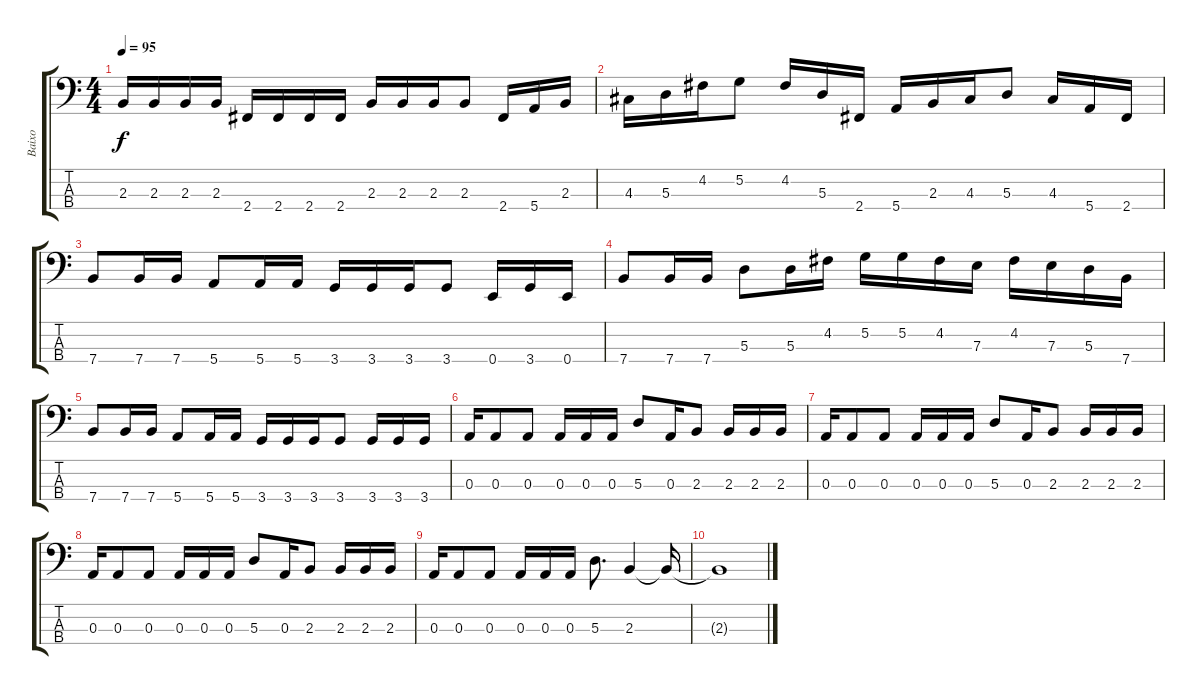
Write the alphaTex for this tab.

\track ("Baixo" "Baixo") {instrument electricbasspick}
\staff {score tabs}
\tuning (G2 D2 A1 E1) {hide}
\ts (4 4)
\tempo 95
\clef f4
\ks c
2.3.16{dy f} 2.3.16 2.3.16 2.3.16 2.4.16 2.4.16 2.4.16 2.4.16 2.3.16 2.3.16 2.3.16 2.3.8 2.4.16 5.4.16 2.3.16 |
4.3.16 5.3.16 4.2.16 5.2.8 4.2.16 5.3.16 2.4.16 5.4.16 2.3.16 4.3.16 5.3.8 4.3.16 5.4.16 2.4.16 |
7.4.8 7.4.16 7.4.16 5.4.8 5.4.16 5.4.16 3.4.16 3.4.16 3.4.16 3.4.8 0.4.16 3.4.16 0.4.16 |
7.4.8 7.4.16 7.4.16 5.3.8 5.3.16 4.2.16 5.2.16 5.2.16 4.2.16 7.3.16 4.2.16 7.3.16 5.3.16 7.4.16 |
7.4.8 7.4.16 7.4.16 5.4.8 5.4.16 5.4.16 3.4.16 3.4.16 3.4.16 3.4.8 3.4.16 3.4.16 3.4.16 |
0.3.16 0.3.8 0.3.8 0.3.16 0.3.16 0.3.16 5.3.8 0.3.16 2.3.8 2.3.16 2.3.16 2.3.16 |
0.3.16 0.3.8 0.3.8 0.3.16 0.3.16 0.3.16 5.3.8 0.3.16 2.3.8 2.3.16 2.3.16 2.3.16 |
0.3.16 0.3.8 0.3.8 0.3.16 0.3.16 0.3.16 5.3.8 0.3.16 2.3.8 2.3.16 2.3.16 2.3.16 |
0.3.16 0.3.8 0.3.8 0.3.16 0.3.16 0.3.16 5.3.8{d} 2.3.4 2.3{t}.16 |
2.3{t}.1
